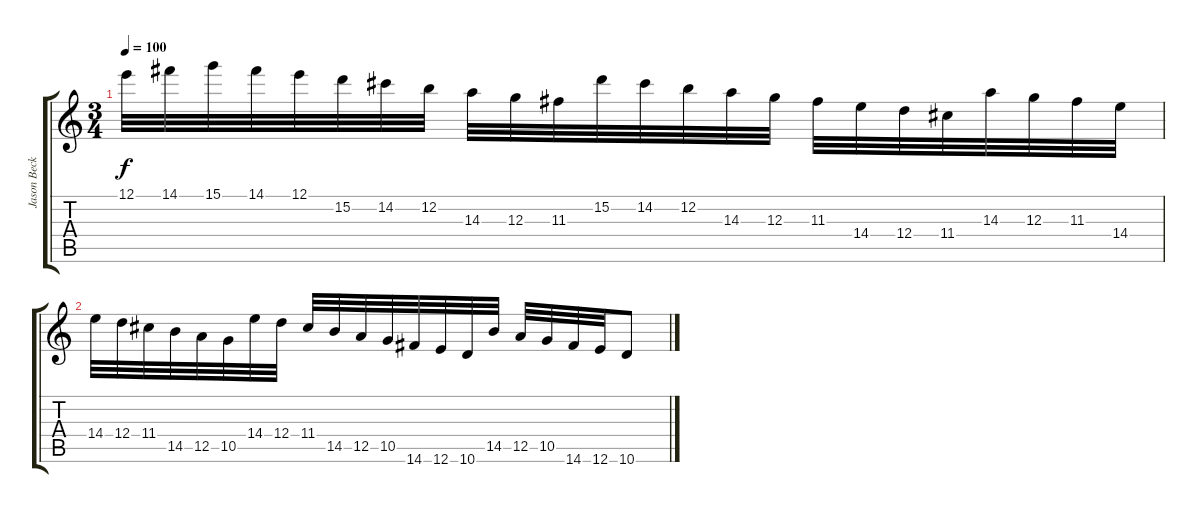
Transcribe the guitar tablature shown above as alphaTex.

\track ("Jason Becker" "Jason Beck") {solo instrument distortionguitar}
\staff {score tabs}
\tuning (E4 B3 G3 D3 A2 E2) {hide}
\ts (3 4)
\tempo 100
\clef g2
\ks c
12.1.32{dy f} 14.1.32 15.1.32 14.1.32 12.1.32 15.2.32 14.2.32 12.2.32 14.3.32 12.3.32 11.3.32 15.2.32 14.2.32 12.2.32 14.3.32 12.3.32 11.3.32 14.4.32 12.4.32 11.4.32 14.3.32 12.3.32 11.3.32 14.4.32 |
14.4.32 12.4.32 11.4.32 14.5.32 12.5.32 10.5.32 14.4.32 12.4.32 11.4.32 14.5.32 12.5.32 10.5.32 14.6.32 12.6.32 10.6.32 14.5.32 12.5.32 10.5.32 14.6.32 12.6.32 10.6.8
